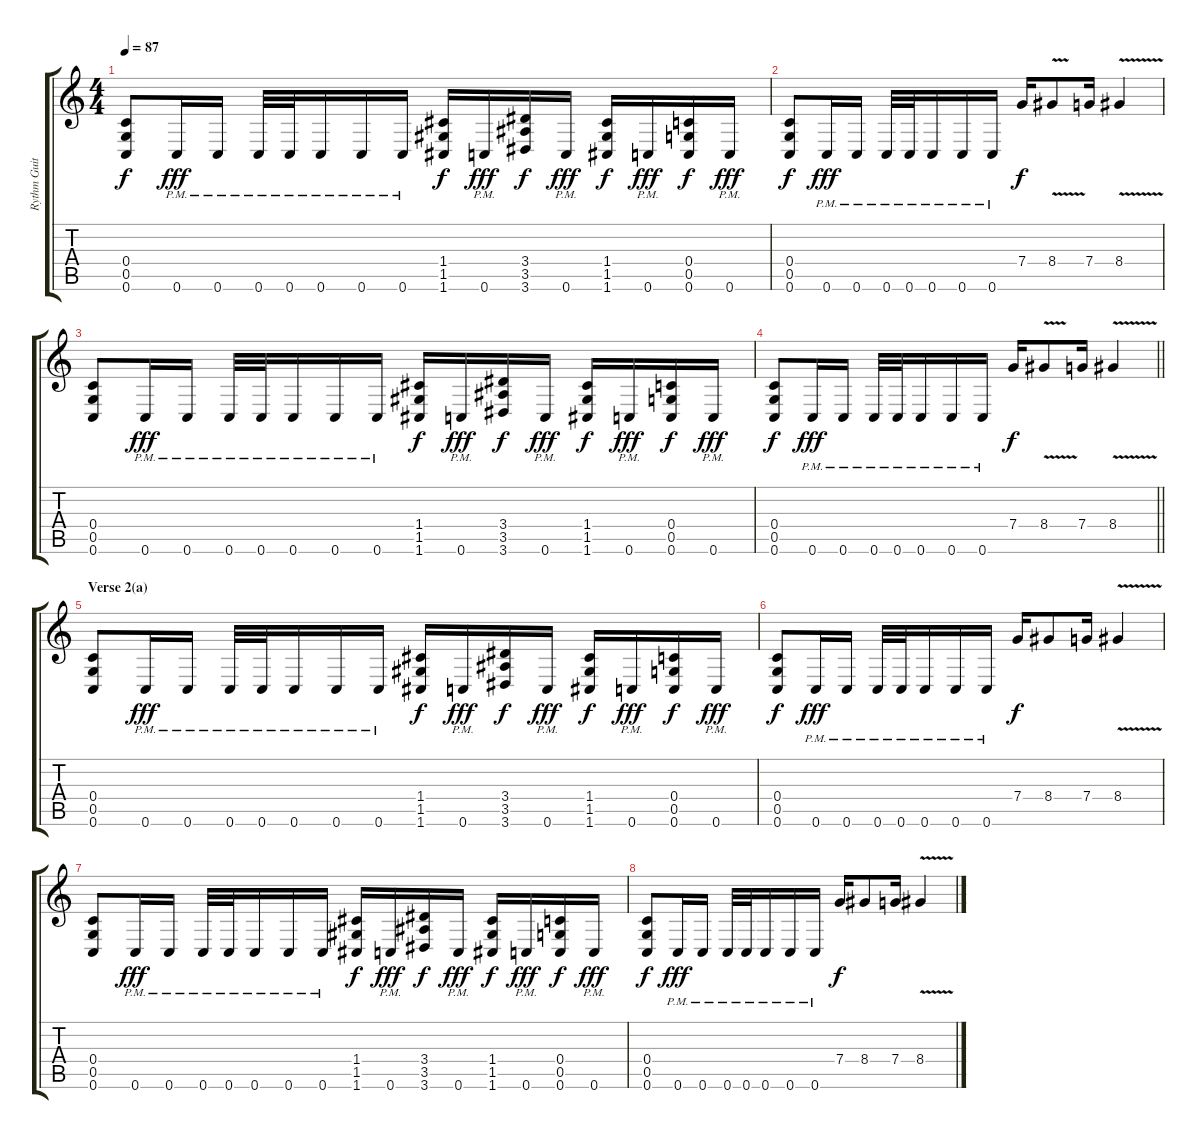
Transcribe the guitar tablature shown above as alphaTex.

\track ("Rythm Guitar 1" "Rythm Guit") {instrument distortionguitar}
\staff {score tabs}
\tuning (D4 A3 F3 C3 G2 C2) {hide}
\ts (4 4)
\tempo 87
\clef g2
\ks c
(0.4 0.5 0.6).8{dy f} 0.6{pm}.16{dy fff} 0.6{pm}.16 0.6{pm}.32 0.6{pm}.32 0.6{pm}.16 0.6{pm}.16 0.6{pm}.16 (1.4 1.5 1.6).16{dy f} 0.6{pm}.16{dy fff} (3.4 3.5 3.6).16{dy f} 0.6{pm}.16{dy fff} (1.4 1.5 1.6).16{dy f} 0.6{pm}.16{dy fff} (0.4 0.5 0.6).16{dy f} 0.6{pm}.16{dy fff} |
(0.4 0.5 0.6).8{dy f} 0.6{pm}.16{dy fff} 0.6{pm}.16 0.6{pm}.32 0.6{pm}.32 0.6{pm}.16 0.6{pm}.16 0.6{pm}.16 7.4.16{dy f} 8.4{v}.8 7.4.16 8.4{v}.4 |
(0.4 0.5 0.6).8 0.6{pm}.16{dy fff} 0.6{pm}.16 0.6{pm}.32 0.6{pm}.32 0.6{pm}.16 0.6{pm}.16 0.6{pm}.16 (1.4 1.5 1.6).16{dy f} 0.6{pm}.16{dy fff} (3.4 3.5 3.6).16{dy f} 0.6{pm}.16{dy fff} (1.4 1.5 1.6).16{dy f} 0.6{pm}.16{dy fff} (0.4 0.5 0.6).16{dy f} 0.6{pm}.16{dy fff} |
\barLineRight lightlight
(0.4 0.5 0.6).8{dy f} 0.6{pm}.16{dy fff} 0.6{pm}.16 0.6{pm}.32 0.6{pm}.32 0.6{pm}.16 0.6{pm}.16 0.6{pm}.16 7.4.16{dy f} 8.4{v}.8 7.4.16 8.4{v}.4 |
\section ("" "Verse 2(a)")
(0.4 0.5 0.6).8 0.6{pm}.16{dy fff} 0.6{pm}.16 0.6{pm}.32 0.6{pm}.32 0.6{pm}.16 0.6{pm}.16 0.6{pm}.16 (1.4 1.5 1.6).16{dy f} 0.6{pm}.16{dy fff} (3.4 3.5 3.6).16{dy f} 0.6{pm}.16{dy fff} (1.4 1.5 1.6).16{dy f} 0.6{pm}.16{dy fff} (0.4 0.5 0.6).16{dy f} 0.6{pm}.16{dy fff} |
(0.4 0.5 0.6).8{dy f} 0.6{pm}.16{dy fff} 0.6{pm}.16 0.6{pm}.32 0.6{pm}.32 0.6{pm}.16 0.6{pm}.16 0.6{pm}.16 7.4.16{dy f} 8.4.8 7.4.16 8.4{v}.4 |
(0.4 0.5 0.6).8 0.6{pm}.16{dy fff} 0.6{pm}.16 0.6{pm}.32 0.6{pm}.32 0.6{pm}.16 0.6{pm}.16 0.6{pm}.16 (1.4 1.5 1.6).16{dy f} 0.6{pm}.16{dy fff} (3.4 3.5 3.6).16{dy f} 0.6{pm}.16{dy fff} (1.4 1.5 1.6).16{dy f} 0.6{pm}.16{dy fff} (0.4 0.5 0.6).16{dy f} 0.6{pm}.16{dy fff} |
(0.4 0.5 0.6).8{dy f} 0.6{pm}.16{dy fff} 0.6{pm}.16 0.6{pm}.32 0.6{pm}.32 0.6{pm}.16 0.6{pm}.16 0.6{pm}.16 7.4.16{dy f} 8.4.8 7.4.16 8.4{v}.4
